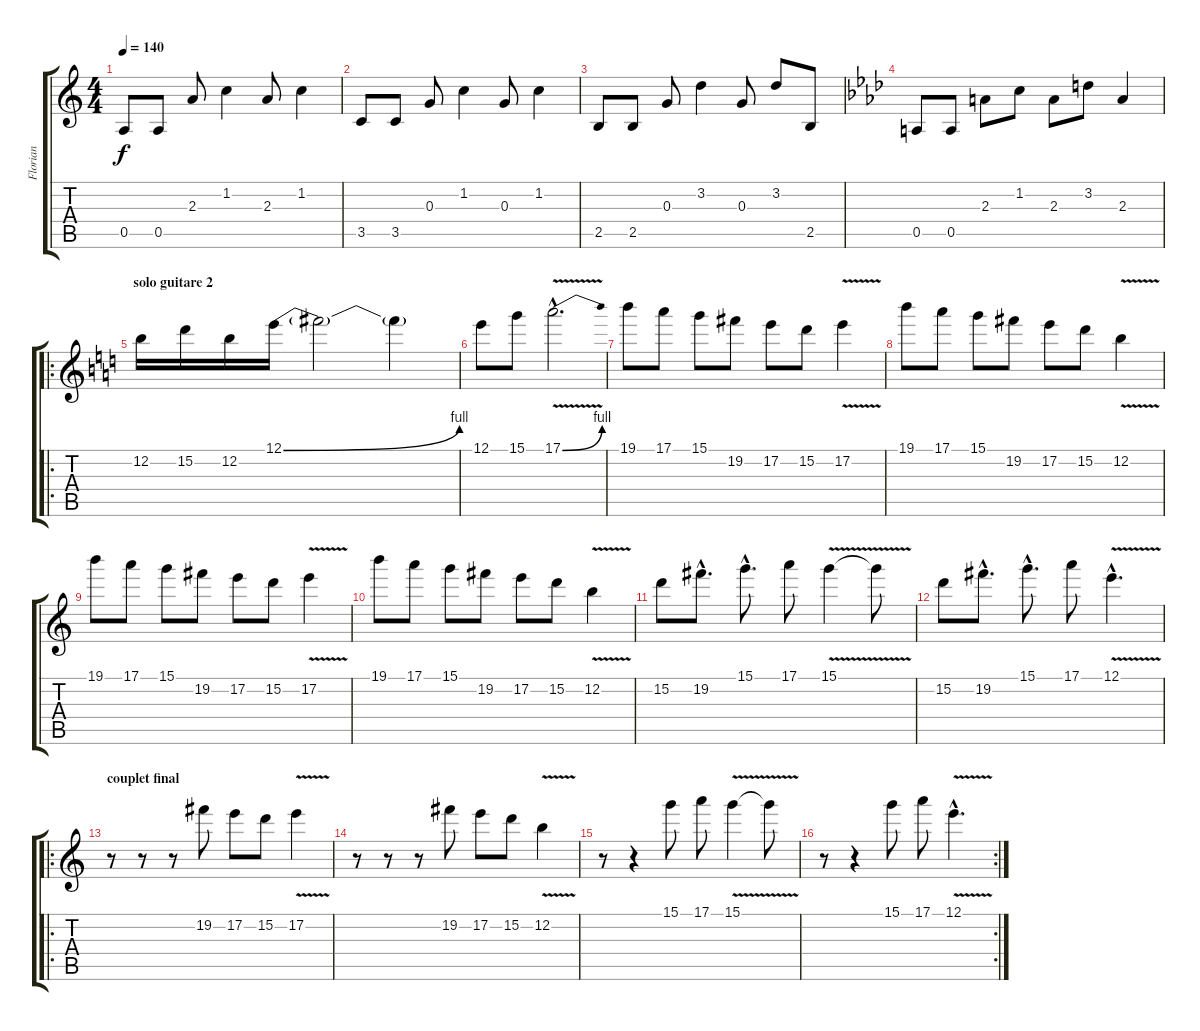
\track ("Florian" "Florian") {instrument distortionguitar}
\staff {score tabs}
\tuning (E4 B3 G3 D3 A2 E2) {hide}
\ts (4 4)
\tempo 140
\clef g2
\ks c
0.5.8{dy f} 0.5.8 2.3.8 1.2.4 2.3.8 1.2.4 |
3.5.8 3.5.8 0.3.8 1.2.4 0.3.8 1.2.4 |
2.5.8 2.5.8 0.3.8 3.2.4 0.3.8 3.2.8 2.5.8 |
\ks ab
0.5.8 0.5.8 2.3.8 1.2.8 2.3.8 3.2.8 2.3.4 |
\ro
\section ("" "solo guitare 2")
\ks c
12.2.16 15.2.16 12.2.16 12.1{be (bend 0 0 60 4)}.16 12.1{t}.2 12.1{t}.4 |
12.1.8 15.1.8 17.1{be (bend 0 0 60 4) v hac}.2{d} |
19.1.8 17.1.8 15.1.8 19.2.8 17.2.8 15.2.8 17.2{v}.4 |
19.1.8 17.1.8 15.1.8 19.2.8 17.2.8 15.2.8 12.2{v}.4 |
19.1.8 17.1.8 15.1.8 19.2.8 17.2.8 15.2.8 17.2{v}.4 |
19.1.8 17.1.8 15.1.8 19.2.8 17.2.8 15.2.8 12.2{v}.4 |
15.2.8 19.2{hac}.8{d} 15.1{hac}.8{d} 17.1.8 15.1{v}.4 15.1{t}.8 |
15.2.8 19.2{hac}.8{d} 15.1{hac}.8{d} 17.1.8 12.1{v hac}.4{d} |
\ro
\section ("" "couplet final")
r.8 r.8 r.8 19.2.8 17.2.8 15.2.8 17.2{v}.4 |
r.8 r.8 r.8 19.2.8 17.2.8 15.2.8 12.2{v}.4 |
r.8 r.4 15.1.8 17.1.8 15.1{v}.4 15.1{t}.8 |
\rc 2
r.8 r.4 15.1.8 17.1.8 12.1{v hac}.4{d}
